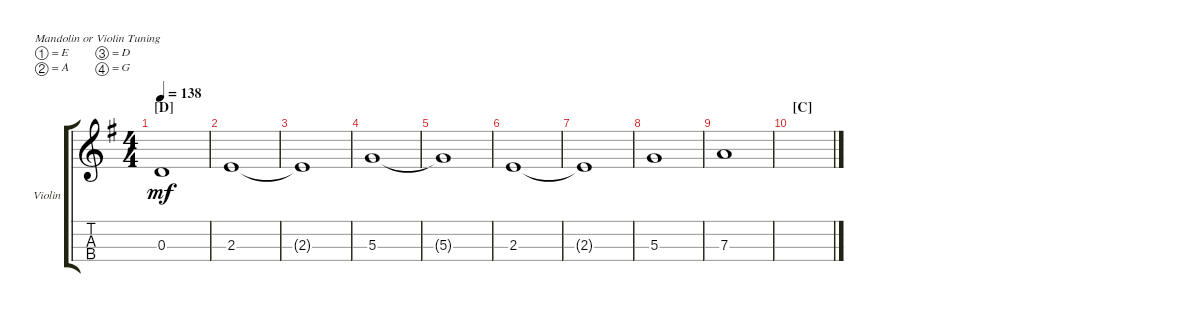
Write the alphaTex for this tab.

\defaultSystemsLayout 4
\bracketExtendMode groupsimilarinstruments
\firstSystemTrackNameOrientation horizontal
\otherSystemsTrackNameOrientation horizontal
\track ("Strings" "Violin") {instrument violin}
\staff {score tabs}
\tuning (E5 A4 D4 G3)
\ts (4 4)
\section ("D" "")
\tempo 138
\clef g2
\scale
0.333333
\ks g
0.3{t}.1{dy mf} |
2.3.1 |
2.3{t}.1 |
5.3.1 |
5.3{t}.1 |
2.3.1 |
2.3{t}.1 |
5.3.1 |
7.3.1 |
\section ("C" "")
